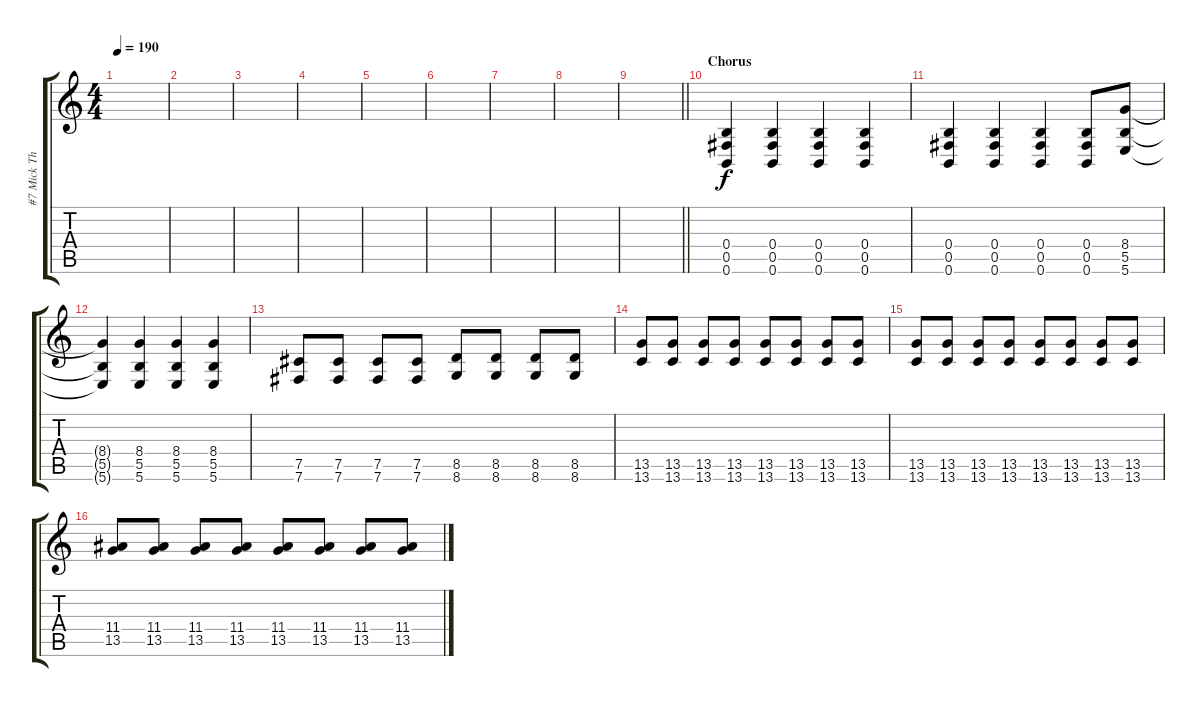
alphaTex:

\track ("#7 Mick Thompson" "#7 Mick Th") {instrument distortionguitar}
\staff {score tabs}
\tuning (Db4 Ab3 E3 B2 Gb2 B1) {hide}
\ts (4 4)
\tempo 190
\clef g2
\ks c
|
|
|
|
|
|
|
|
\barLineRight lightlight
|
\section ("" "Chorus")
(0.4 0.5 0.6).4 (0.4 0.5 0.6).4 (0.4 0.5 0.6).4 (0.4 0.5 0.6).4 |
(0.4 0.5 0.6).4 (0.4 0.5 0.6).4 (0.4 0.5 0.6).4 (0.4 0.5 0.6).8 (8.4 5.5 5.6).8 |
(8.4{t} 5.5{t} 5.6{t}).4 (8.4 5.5 5.6).4 (8.4 5.5 5.6).4 (8.4 5.5 5.6).4 |
(7.5 7.6).8 (7.5 7.6).8 (7.5 7.6).8 (7.5 7.6).8 (8.5 8.6).8 (8.5 8.6).8 (8.5 8.6).8 (8.5 8.6).8 |
(13.5 13.6).8 (13.5 13.6).8 (13.5 13.6).8 (13.5 13.6).8 (13.5 13.6).8 (13.5 13.6).8 (13.5 13.6).8 (13.5 13.6).8 |
(13.5 13.6).8 (13.5 13.6).8 (13.5 13.6).8 (13.5 13.6).8 (13.5 13.6).8 (13.5 13.6).8 (13.5 13.6).8 (13.5 13.6).8 |
(11.4 13.5).8 (11.4 13.5).8 (11.4 13.5).8 (11.4 13.5).8 (11.4 13.5).8 (11.4 13.5).8 (11.4 13.5).8 (11.4 13.5).8
